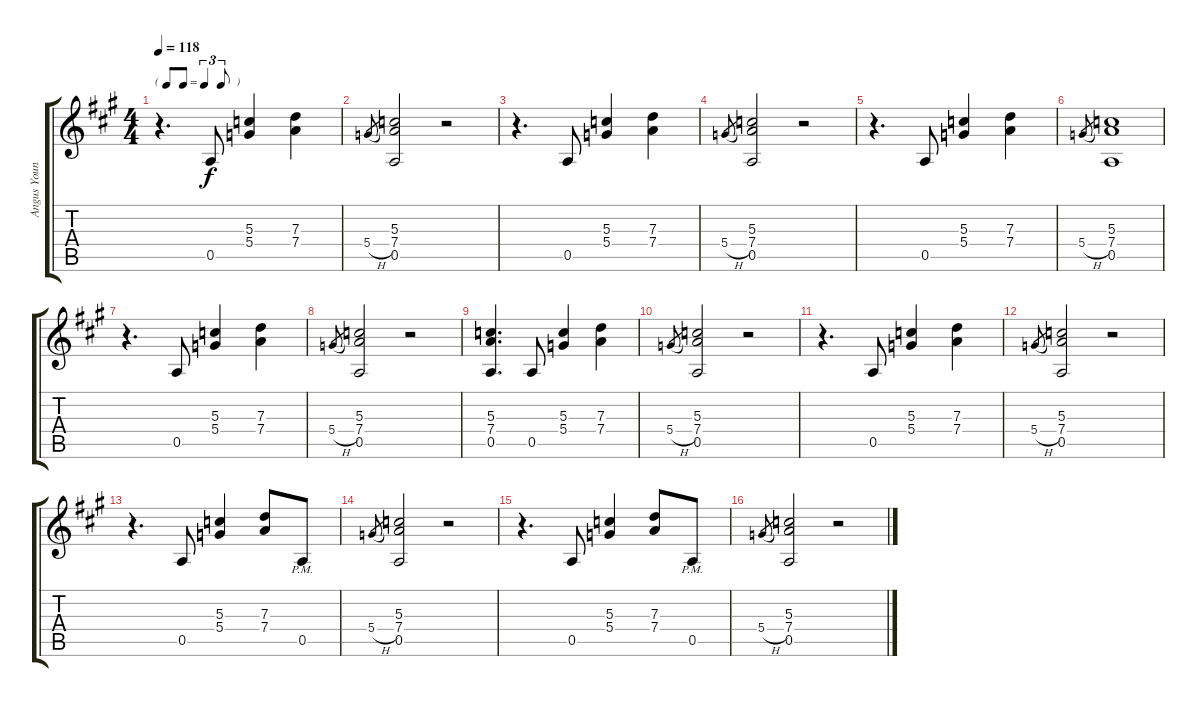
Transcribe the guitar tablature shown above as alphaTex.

\track ("Angus Young " "Angus Youn") {instrument overdrivenguitar}
\staff {score tabs}
\tuning (E4 B3 G3 D3 A2 E2) {hide}
\ts (4 4)
\tf triplet8th
\tempo 118
\clef g2
\ks a
r.4{d dy f} 0.5.8 (5.3 5.4).4 (7.3 7.4).4 |
5.4{h}.8{gr} (5.3 7.4 0.5).2 r.2 |
r.4{d} 0.5.8 (5.3 5.4).4 (7.3 7.4).4 |
5.4{h}.8{gr} (5.3 7.4 0.5).2 r.2 |
r.4{d} 0.5.8 (5.3 5.4).4 (7.3 7.4).4 |
5.4{h}.8{gr} (5.3 7.4 0.5).1 |
r.4{d} 0.5.8 (5.3 5.4).4 (7.3 7.4).4 |
5.4{h}.8{gr} (5.3 7.4 0.5).2 r.2 |
(5.3 7.4 0.5).4{d} 0.5.8 (5.3 5.4).4 (7.3 7.4).4 |
5.4{h}.8{gr} (5.3 7.4 0.5).2 r.2 |
r.4{d} 0.5.8 (5.3 5.4).4 (7.3 7.4).4 |
5.4{h}.8{gr} (5.3 7.4 0.5).2 r.2 |
r.4{d} 0.5.8 (5.3 5.4).4 (7.3 7.4).8 0.5{pm}.8 |
5.4{h}.8{gr} (5.3 7.4 0.5).2 r.2 |
r.4{d} 0.5.8 (5.3 5.4).4 (7.3 7.4).8 0.5{pm}.8 |
5.4{h}.8{gr} (5.3 7.4 0.5).2 r.2
